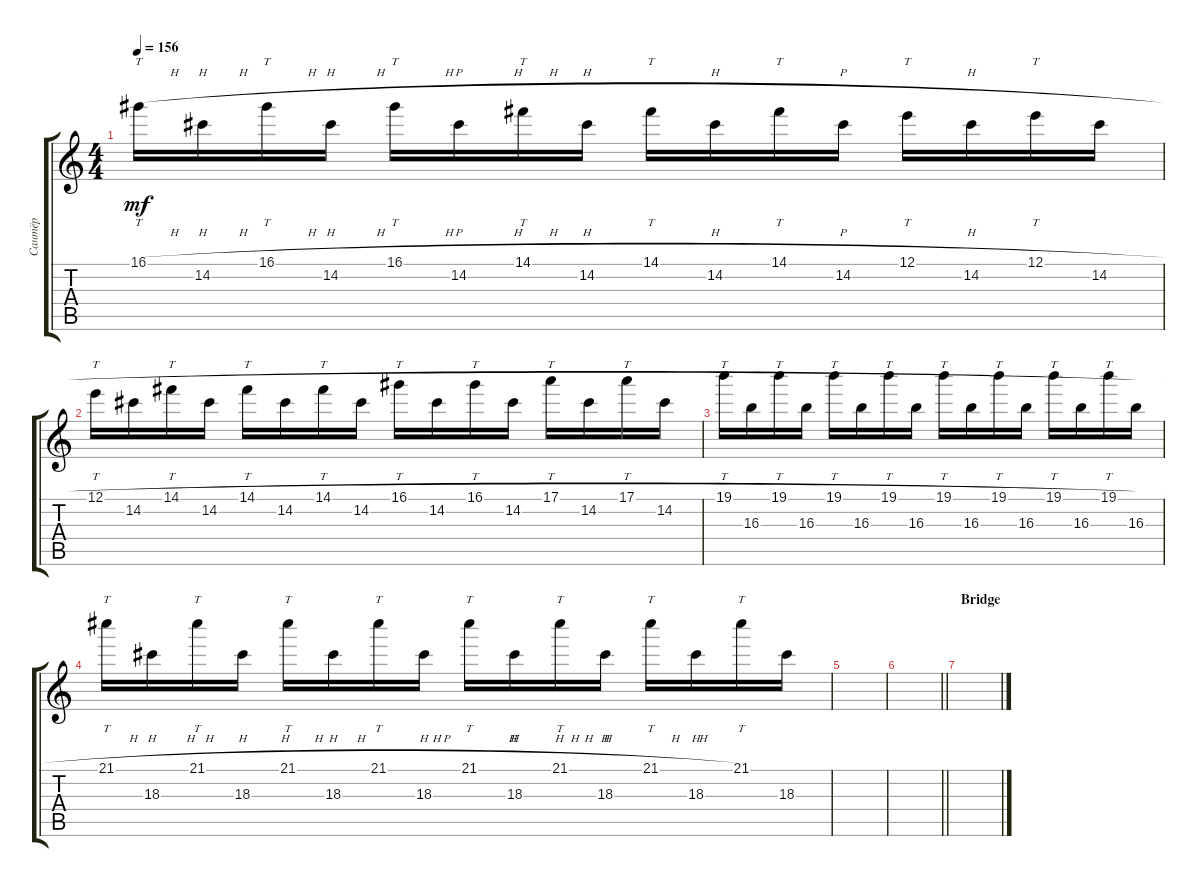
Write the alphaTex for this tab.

\track ("Сантёр" "Сантёр") {instrument distortionguitar}
\staff {score tabs}
\tuning (E4 B3 G3 D3 A2 E2) {hide}
\ts (4 4)
\tempo 156
\clef g2
\ks c
16.1{h}.16{tt dy mf} 14.2.16 16.1{h}.16{tt} 14.2.16 16.1{h}.16{tt} 14.2.16 14.1{h}.16{tt} 14.2.16 14.1{h}.16{tt} 14.2.16 14.1{h}.16{tt} 14.2.16 12.1{h}.16{tt} 14.2.16 12.1{h}.16{tt} 14.2.16 |
12.1{h}.16{tt} 14.2.16 14.1{h}.16{tt} 14.2.16 14.1{h}.16{tt} 14.2.16 14.1{h}.16{tt} 14.2.16 16.1{h}.16{tt} 14.2.16 16.1{h}.16{tt} 14.2.16 17.1{h}.16{tt} 14.2.16 17.1{h}.16{tt} 14.2.16 |
19.1{h}.16{tt} 16.3.16 19.1{h}.16{tt} 16.3.16 19.1{h}.16{tt} 16.3.16 19.1{h}.16{tt} 16.3.16 19.1{h}.16{tt} 16.3.16 19.1{h}.16{tt} 16.3.16 19.1{h}.16{tt} 16.3.16 19.1{h}.16{tt} 16.3.16 |
21.1{h}.16{tt} 18.3.16 21.1{h}.16{tt} 18.3.16 21.1{h}.16{tt} 18.3.16 21.1{h}.16{tt} 18.3.16 21.1{h}.16{tt} 18.3.16 21.1{h}.16{tt} 18.3.16 21.1{h}.16{tt} 18.3.16 21.1.16{tt} 18.3.16 |
|
\barLineRight lightlight
|
\section ("" "Bridge")
